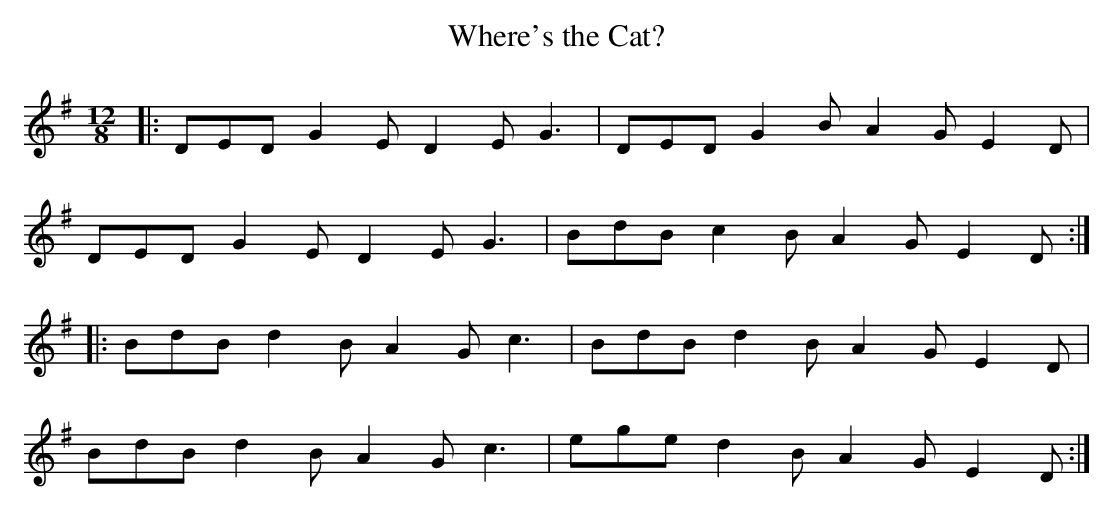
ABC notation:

X:1
T: Where's the Cat?
M: 12/8
L: 1/8
K: Gmaj
|:DED G2 E D2 E G3 |DED G2 B A2 G E2 D|
DED G2 E D2 E G3 |BdB c2 B A2 G E2 D:|
|:BdB d2 B A2 G c3|BdB d2 B A2 G E2 D|
BdB d2 B A2 G c3|ege d2 B A2 G E2 D:|
